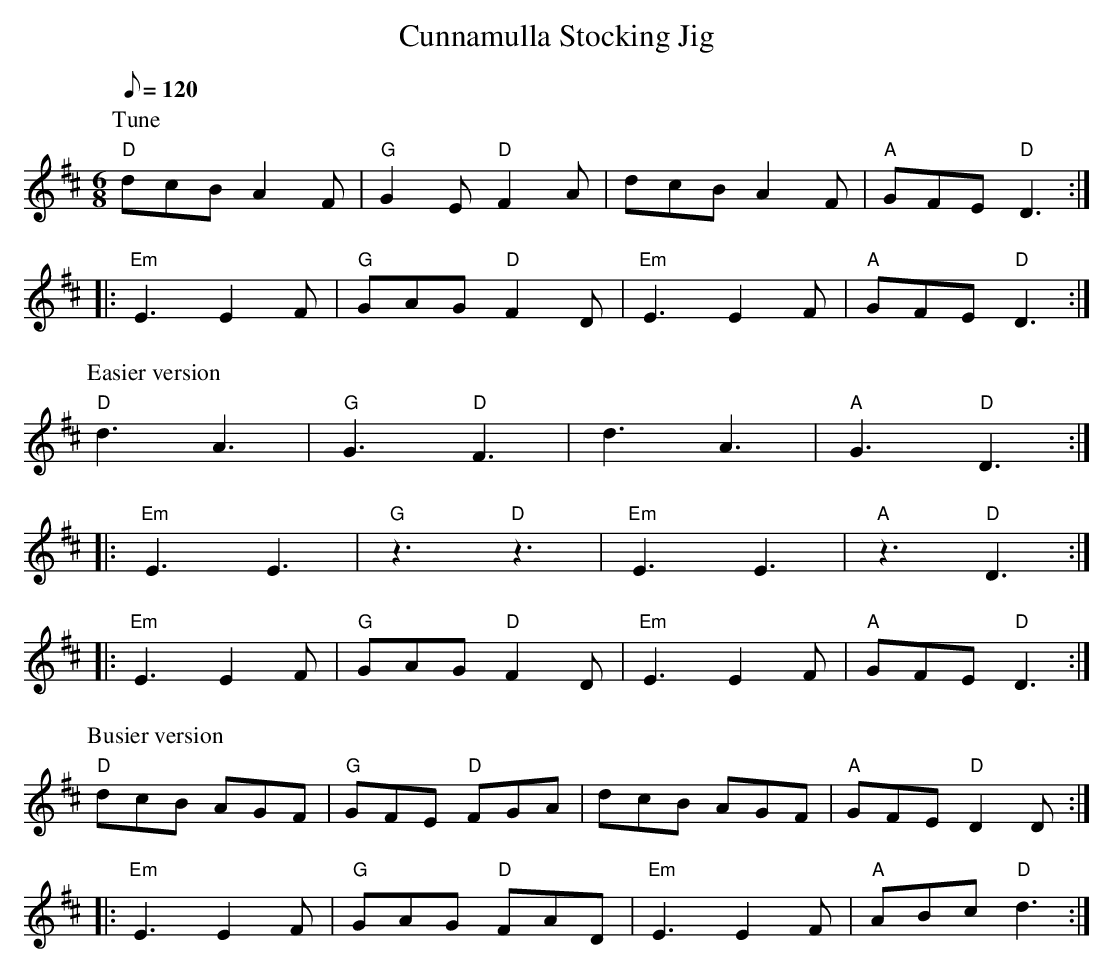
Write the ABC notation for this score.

X:1
T:Cunnamulla Stocking Jig
M:6/8
L:1/8
Q:120
K:D
P:Tune
"D"dcB A2F|"G"G2E "D"F2A|dcB A2F|"A"GFE "D"D3:|
|:"Em"E3 E2F|"G"GAG "D"F2D|"Em"E3 E2F|"A"GFE "D"D3:|
P:Easier version
"D"d3 A3|"G"G3 "D"F3|d3 A3|"A"G3 "D"D3:|
|:"Em"E3 E3|"G"z3 "D"z3|"Em"E3 E3|"A"z3 "D"D3:|
|:"Em"E3 E2F|"G"GAG "D"F2D|"Em"E3 E2F|"A"GFE "D"D3:|
P:Busier version
"D"dcB AGF|"G"GFE "D"FGA|dcB AGF|"A"GFE "D"D2D:|
|:"Em"E3 E2F|"G"GAG "D"FAD|"Em"E3 E2F|"A"ABc "D"d3:|
